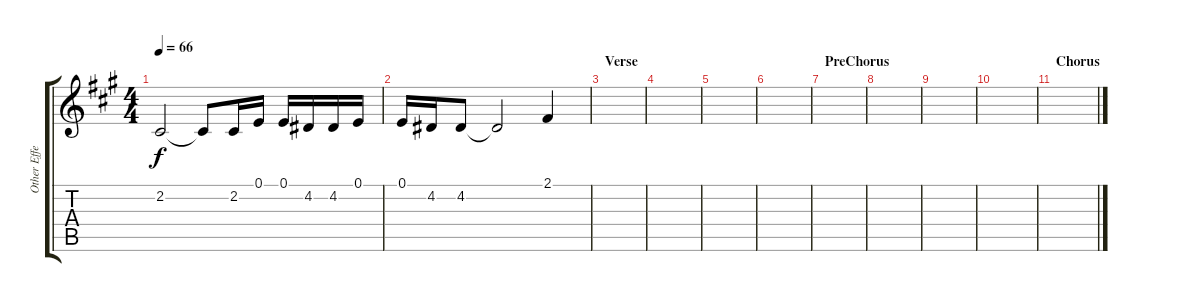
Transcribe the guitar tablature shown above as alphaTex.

\track ("Other Effects" "Other Effe") {instrument pad4choir}
\staff {score tabs}
\tuning (E4 B3 G3 D3 A2 E2) {hide}
\ts (4 4)
\tempo 66
\clef g2
\ks a
2.2.2{dy f} 2.2{t}.8 2.2.16 0.1.16 0.1.16 4.2.16 4.2.16 0.1.16 |
0.1.16 4.2.16 4.2.8 4.2{t}.2 2.1.4 |
\section ("" "Verse")
|
|
|
|
\section ("" "PreChorus")
|
|
|
|
\section ("" "Chorus")
